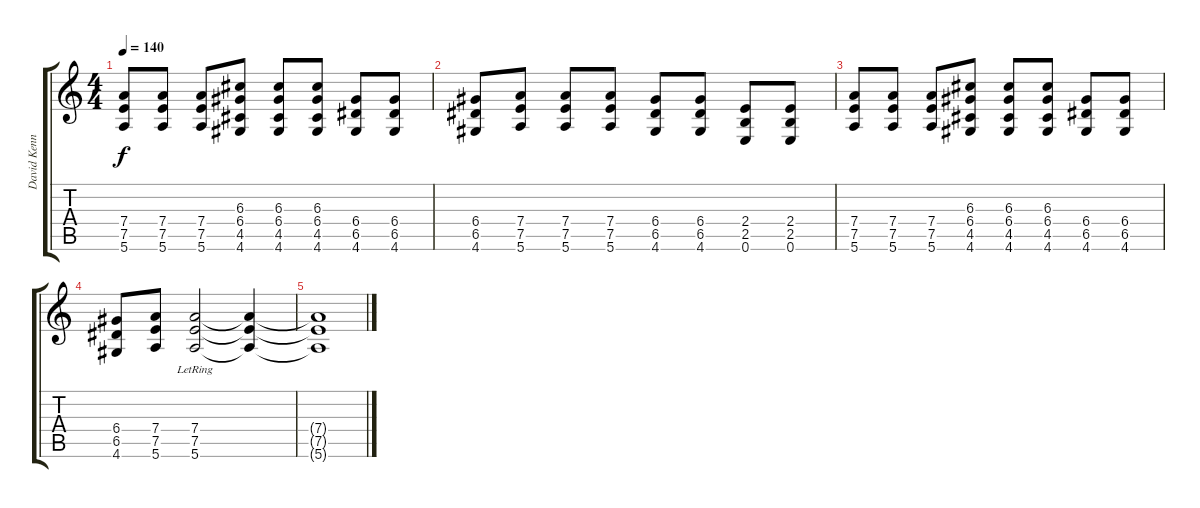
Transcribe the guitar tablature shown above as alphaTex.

\track ("David Kennedy" "David Kenn") {instrument distortionguitar}
\staff {score tabs}
\tuning (E4 B3 G3 D3 A2 E2) {hide}
\ts (4 4)
\tempo 140
\clef g2
\ks c
(7.4 7.5 5.6).8{dy f} (7.4 7.5 5.6).8 (7.4 7.5 5.6).8 (6.3 6.4 4.5 4.6).8 (6.3 6.4 4.5 4.6).8 (6.3 6.4 4.5 4.6).8 (6.4 6.5 4.6).8 (6.4 6.5 4.6).8 |
(6.4 6.5 4.6).8 (7.4 7.5 5.6).8 (7.4 7.5 5.6).8 (7.4 7.5 5.6).8 (6.4 6.5 4.6).8 (6.4 6.5 4.6).8 (2.4 2.5 0.6).8 (2.4 2.5 0.6).8 |
(7.4 7.5 5.6).8 (7.4 7.5 5.6).8 (7.4 7.5 5.6).8 (6.3 6.4 4.5 4.6).8 (6.3 6.4 4.5 4.6).8 (6.3 6.4 4.5 4.6).8 (6.4 6.5 4.6).8 (6.4 6.5 4.6).8 |
(6.4 6.5 4.6).8 (7.4 7.5 5.6).8 (7.4 7.5 5.6{lr}).2 (7.4{t} 7.5{t} 5.6{t}).4 |
(7.4{t} 7.5{t} 5.6{t}).1
